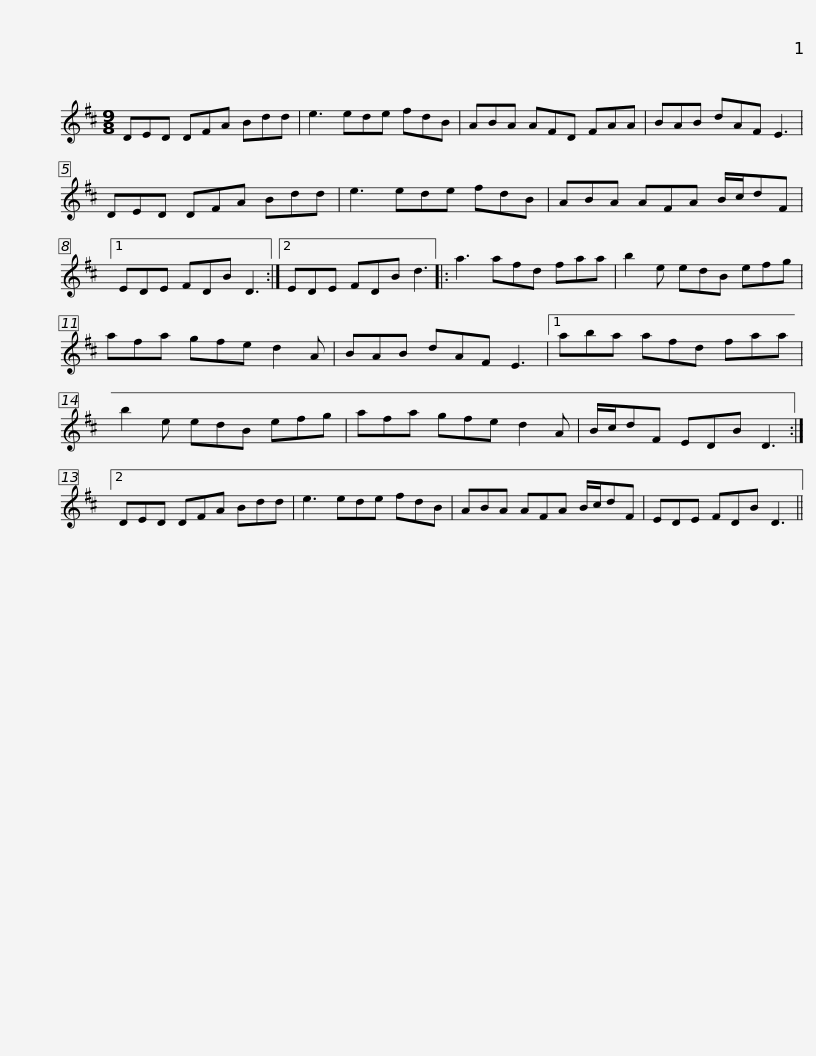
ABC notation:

X:1
L:1/8
M:9/8
I:linebreak $
K:D
V:1 treble
V:1
 DED DFA Bdd | e3 ede fdB | ABA AFD FAA | BAB dAF E3 | DED DFA Bdd |$ %5
 e3 ede fdB | ABA AFA B/c/dF |1 EDE FDB D3 :|2 EDE FDB d3 |: a3 afd faa |$ %10
 b2 e edB efg | afa gfe d2 A | BAB dAF E3 |1 aba afd faa | b2 e edB efg |$ %15
 afa gfe d2 A | B/c/dF EDB D3 :|2 DED DFA Bdd | e3 ede fdB | ABA AFA B/c/dF |$ %20
 EDE FDB D3 || %21
